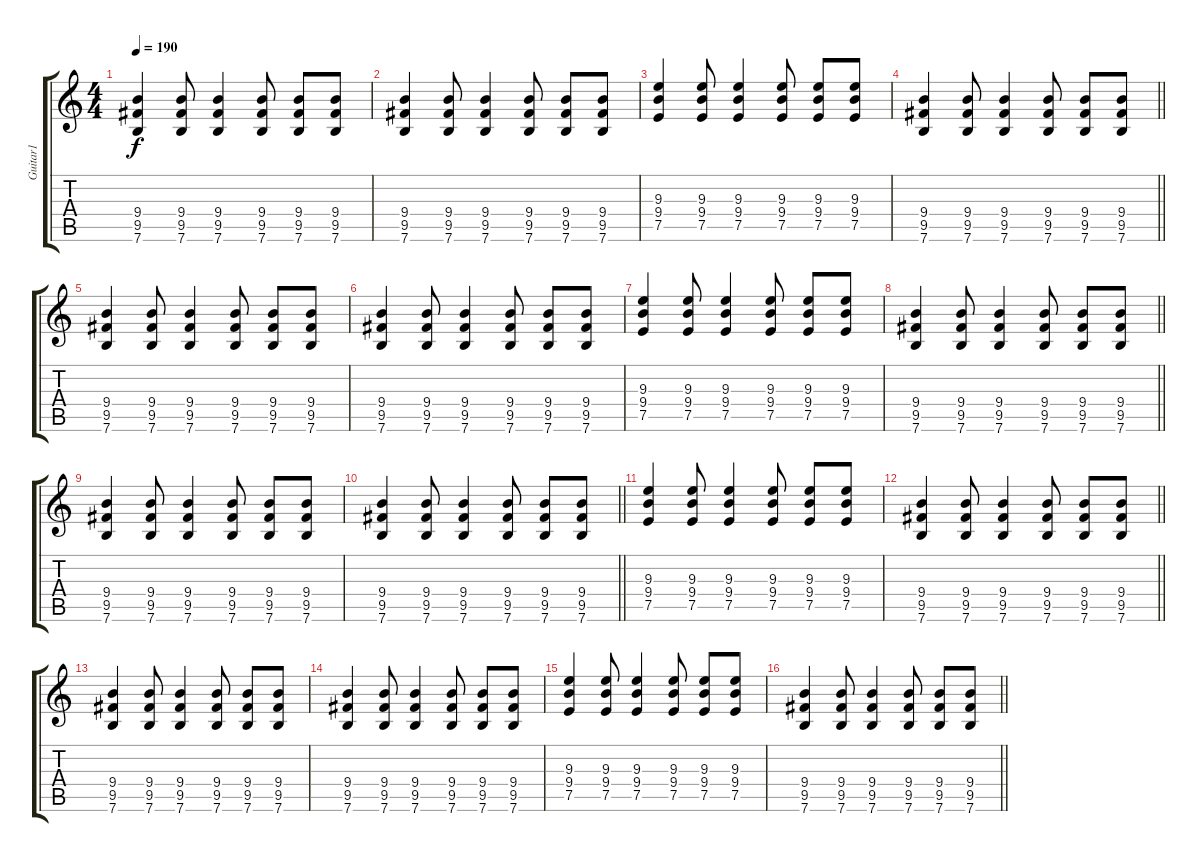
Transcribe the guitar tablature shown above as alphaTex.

\track ("Guitar1" "Guitar1") {instrument overdrivenguitar}
\staff {score tabs}
\tuning (E4 B3 G3 D3 A2 E2) {hide}
\ts (4 4)
\tempo 190
\clef g2
\ks c
(9.4 9.5 7.6).4{dy f} (9.4 9.5 7.6).8 (9.4 9.5 7.6).4 (9.4 9.5 7.6).8 (9.4 9.5 7.6).8 (9.4 9.5 7.6).8 |
(9.4 9.5 7.6).4 (9.4 9.5 7.6).8 (9.4 9.5 7.6).4 (9.4 9.5 7.6).8 (9.4 9.5 7.6).8 (9.4 9.5 7.6).8 |
(9.3 9.4 7.5).4 (9.3 9.4 7.5).8 (9.3 9.4 7.5).4 (9.3 9.4 7.5).8 (9.3 9.4 7.5).8 (9.3 9.4 7.5).8 |
\barLineRight lightlight
(9.4 9.5 7.6).4 (9.4 9.5 7.6).8 (9.4 9.5 7.6).4 (9.4 9.5 7.6).8 (9.4 9.5 7.6).8 (9.4 9.5 7.6).8 |
(9.4 9.5 7.6).4 (9.4 9.5 7.6).8 (9.4 9.5 7.6).4 (9.4 9.5 7.6).8 (9.4 9.5 7.6).8 (9.4 9.5 7.6).8 |
(9.4 9.5 7.6).4 (9.4 9.5 7.6).8 (9.4 9.5 7.6).4 (9.4 9.5 7.6).8 (9.4 9.5 7.6).8 (9.4 9.5 7.6).8 |
(9.3 9.4 7.5).4 (9.3 9.4 7.5).8 (9.3 9.4 7.5).4 (9.3 9.4 7.5).8 (9.3 9.4 7.5).8 (9.3 9.4 7.5).8 |
\barLineRight lightlight
(9.4 9.5 7.6).4 (9.4 9.5 7.6).8 (9.4 9.5 7.6).4 (9.4 9.5 7.6).8 (9.4 9.5 7.6).8 (9.4 9.5 7.6).8 |
(9.4 9.5 7.6).4 (9.4 9.5 7.6).8 (9.4 9.5 7.6).4 (9.4 9.5 7.6).8 (9.4 9.5 7.6).8 (9.4 9.5 7.6).8 |
\barLineRight lightlight
(9.4 9.5 7.6).4 (9.4 9.5 7.6).8 (9.4 9.5 7.6).4 (9.4 9.5 7.6).8 (9.4 9.5 7.6).8 (9.4 9.5 7.6).8 |
(9.3 9.4 7.5).4 (9.3 9.4 7.5).8 (9.3 9.4 7.5).4 (9.3 9.4 7.5).8 (9.3 9.4 7.5).8 (9.3 9.4 7.5).8 |
\barLineRight lightlight
(9.4 9.5 7.6).4 (9.4 9.5 7.6).8 (9.4 9.5 7.6).4 (9.4 9.5 7.6).8 (9.4 9.5 7.6).8 (9.4 9.5 7.6).8 |
(9.4 9.5 7.6).4 (9.4 9.5 7.6).8 (9.4 9.5 7.6).4 (9.4 9.5 7.6).8 (9.4 9.5 7.6).8 (9.4 9.5 7.6).8 |
(9.4 9.5 7.6).4 (9.4 9.5 7.6).8 (9.4 9.5 7.6).4 (9.4 9.5 7.6).8 (9.4 9.5 7.6).8 (9.4 9.5 7.6).8 |
(9.3 9.4 7.5).4 (9.3 9.4 7.5).8 (9.3 9.4 7.5).4 (9.3 9.4 7.5).8 (9.3 9.4 7.5).8 (9.3 9.4 7.5).8 |
\barLineRight lightlight
(9.4 9.5 7.6).4 (9.4 9.5 7.6).8 (9.4 9.5 7.6).4 (9.4 9.5 7.6).8 (9.4 9.5 7.6).8 (9.4 9.5 7.6).8
